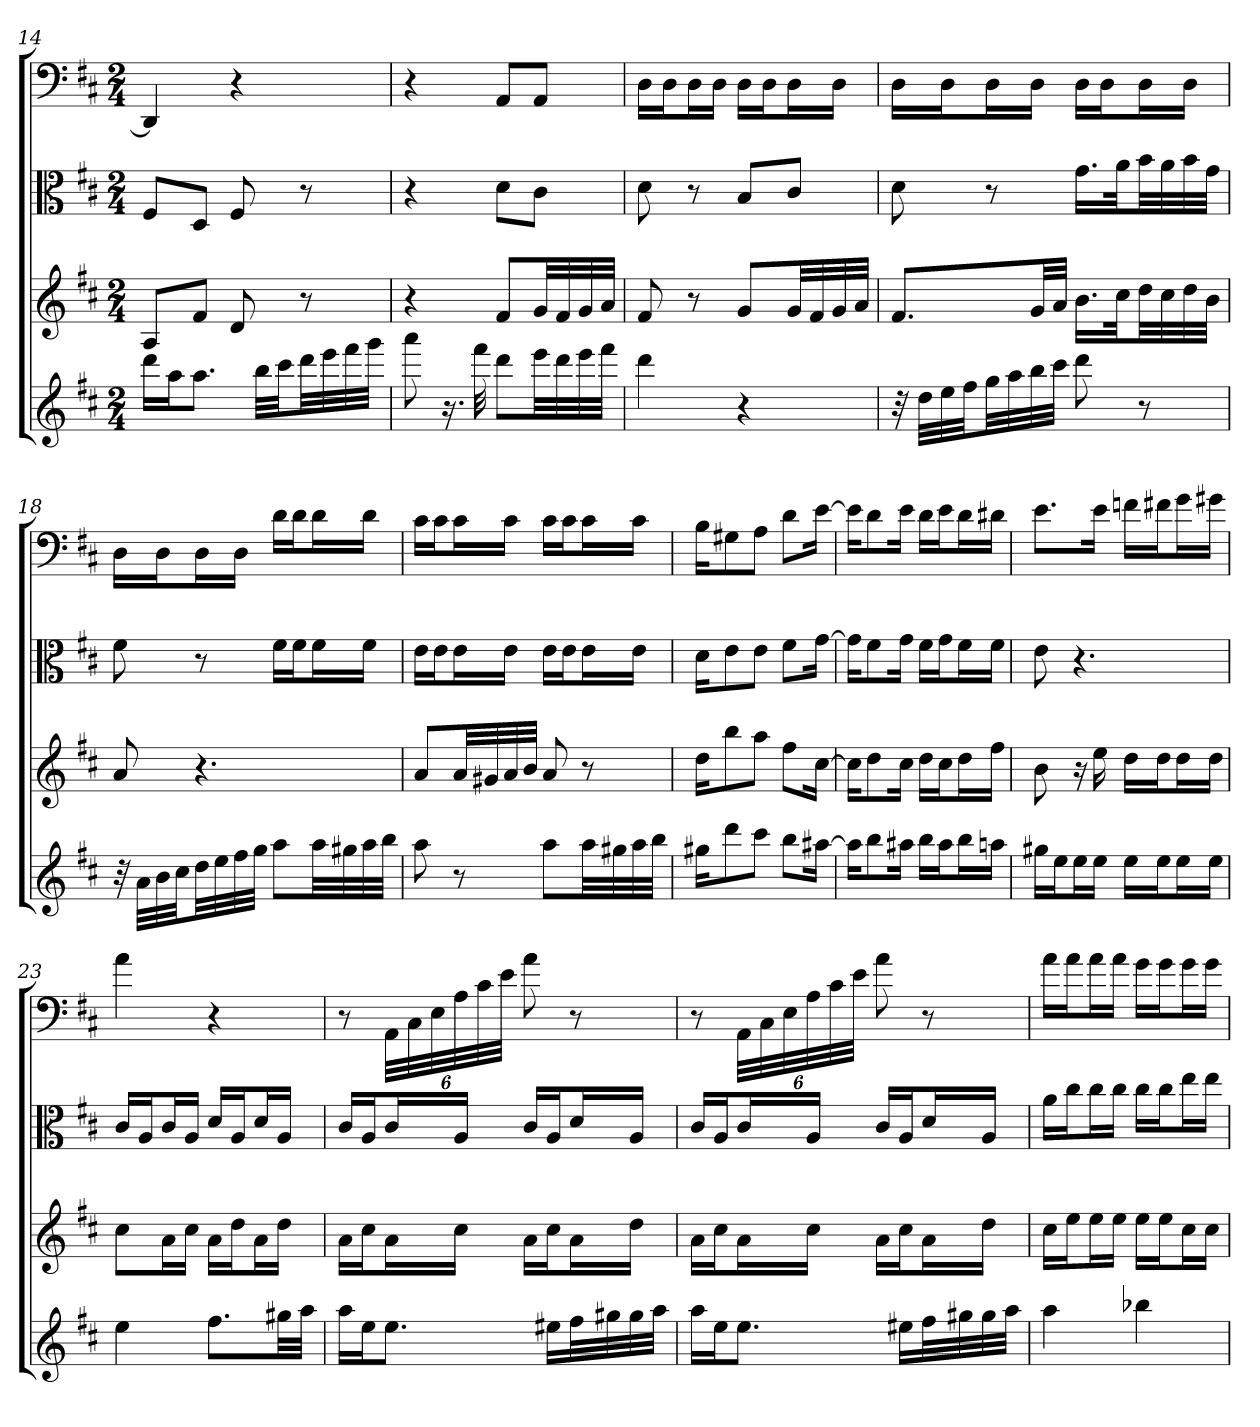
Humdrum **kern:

**kern	**kern	**kern	**kern
*part4	*part3	*part2	*part1
*staff4	*staff3	*staff2	*staff1
*	*	*clefC3	*clefF4
*k[f#c#]	*k[f#c#]	*k[f#c#]	*k[f#c#]
*D:	*D:	*D:	*D:
*M2/4	*M2/4	*M2/4	*M2/4
=14	=14	=14	=14
16dddLL	8AL	8F#/L	4DD]
16aaJ	.	.	.
8.aaJ	8f#J	8D/J	.
.	8d	8F#	4r
32bbLLL	.	.	.
32ccc#JJ	.	.	.
32dddLL	8r	8r	.
32eee	.	.	.
32fff#	.	.	.
32gggJJJ	.	.	.
=15	=15	=15	=15
8aaa	4r	4r	4r
16.r	.	.	.
32fff#	.	.	.
8dddL	8f#L	8d\L	8AA/L
32eeeLL	32gLL	8c#\J	8AA/J
32ddd	32f#	.	.
32eee	32g	.	.
32fff#JJJ	32aJJJ	.	.
=16	=16	=16	=16
4ddd	8f#	8d	16D\LL
.	.	.	16D\J
.	8r	8r	16D\L
.	.	.	16D\JJ
4r	8gL	8B/L	16D\LL
.	.	.	16D\J
.	32gLL	8c#/J	16D\L
.	32f#	.	.
.	32g	.	16D\JJ
.	32aJJJ	.	.
=17	=17	=17	=17
32r	8.f#L	8d	16D\LL
32ddLLL	.	.	.
32ee	.	.	16D\J
32ff#JJ	.	.	.
32ggLL	.	8r	16D\L
32aa	.	.	.
32bb	32gLL	.	16D\JJ
32ccc#JJJ	32aJJJ	.	.
8ddd	16.bLL	16.g\LL	16D\LL
.	.	.	16D\J
.	32cc#Jk	32a\Jk	.
8r	32ddLL	32b\LL	16D\L
.	32cc#	32a\	.
.	32dd	32b\	16D\JJ
.	32bJJJ	32g\JJJ	.
=18	=18	=18	=18
32r	8a	8f#	16D\LL
32aLLL	.	.	.
32b	.	.	16D\J
32cc#JJ	.	.	.
32ddLL	4.r	8r	16D\L
32ee	.	.	.
32ff#	.	.	16D\JJ
32ggJJJ	.	.	.
8aaL	.	16f#\LL	16d\LL
.	.	16f#\J	16d\J
32aaLL	.	16f#\L	16d\L
32gg#X	.	.	.
32aa	.	16f#\JJ	16d\JJ
32bbJJJ	.	.	.
=19	=19	=19	=19
8aa	8aL	16e\LL	16c#\LL
.	.	16e\J	16c#\J
8r	32aLL	16e\L	16c#\L
.	32g#X	.	.
.	32a	16e\JJ	16c#\JJ
.	32bJJJ	.	.
8aaL	8a	16e\LL	16c#\LL
.	.	16e\J	16c#\J
32aaLL	8r	16e\L	16c#\L
32gg#X	.	.	.
32aa	.	16e\JJ	16c#\JJ
32bbJJJ	.	.	.
=20	=20	=20	=20
16gg#XKL	16ddKL	16d\KL	16B\KL
8ddd	8bb	8e\	8G#X\
8ccc#J	8aaJ	8e\J	8A\J
8bbL	8ff#L	8f#\L	8d\L
[16aa#XJk	[16cc#Jk	[16g\Jk	[16e\Jk
=21	=21	=21	=21
16aa#KL]	16cc#KL]	16g\KL]	16e\KL]
8bb	8dd	8f#\	8d\
16aa#XJk	16cc#Jk	16g\Jk	16e\Jk
16bbLL	16ddLL	16f#\LL	16d\LL
16aa#J	16cc#J	16g\J	16e\J
16bbL	16ddL	16f#\L	16d\L
16aanJJ	16ff#JJ	16f#\JJ	16d#X\JJ
=22	=22	=22	=22
16gg#XLL	8b	8e	8.e\L
16eeJ	.	.	.
16eeL	16r	4.r	.
16eeJJ	16ee	.	16e\Jk
16eeLL	16ddLL	.	16fn\LL
16eeJ	16ddJ	.	16f#X\J
16eeL	16ddL	.	16g\L
16eeJJ	16ddJJ	.	16g#X\JJ
=23	=23	=23	=23
4ee	8cc#L	16c#/LL	4a
.	.	16A/J	.
.	16aL	16c#/L	.
.	16cc#JJ	16A/JJ	.
8.ff#L	16aLL	16d/LL	4r
.	16ddJ	16A/J	.
.	16aL	16d/L	.
32gg#XLL	16ddJJ	16A/JJ	.
32aaJJJ	.	.	.
=24	=24	=24	=24
16aaLL	16aLL	16c#/LL	8r
16eeJ	16cc#J	16A/J	.
8.eeJ	16aL	16c#/L	48AA\LLL
.	.	.	48C#\
.	.	.	48E\
.	16cc#JJ	16A/JJ	48A\
.	.	.	48c#\
.	.	.	48e\JJJ
.	16aLL	16c#/LL	8a
16ee#XLL	16cc#J	16A/J	.
32ff#L	16aL	16d/L	8r
32gg#X	.	.	.
32gg#	16ddJJ	16A/JJ	.
32aaJJJ	.	.	.
=25	=25	=25	=25
16aaLL	16aLL	16c#/LL	8r
16eeJ	16cc#J	16A/J	.
8.eeJ	16aL	16c#/L	48AA\LLL
.	.	.	48C#\
.	.	.	48E\
.	16cc#JJ	16A/JJ	48A\
.	.	.	48c#\
.	.	.	48e\JJJ
.	16aLL	16c#/LL	8a
16ee#XLL	16cc#J	16A/J	.
32ff#L	16aL	16d/L	8r
32gg#X	.	.	.
32gg#	16ddJJ	16A/JJ	.
32aaJJJ	.	.	.
=26	=26	=26	=26
4aa	16cc#LL	16a\LL	16a\LL
.	16eeJ	16cc#\J	16a\J
.	16eeL	16cc#\L	16a\L
.	16eeJJ	16cc#\JJ	16a\JJ
4bb-X	16eeLL	16cc#\LL	16g\LL
.	16eeJ	16cc#\J	16g\J
.	16cc#L	16ee\L	16g\L
.	16cc#JJ	16ee\JJ	16g\JJ
=	=	=	=
*-	*-	*-	*-
